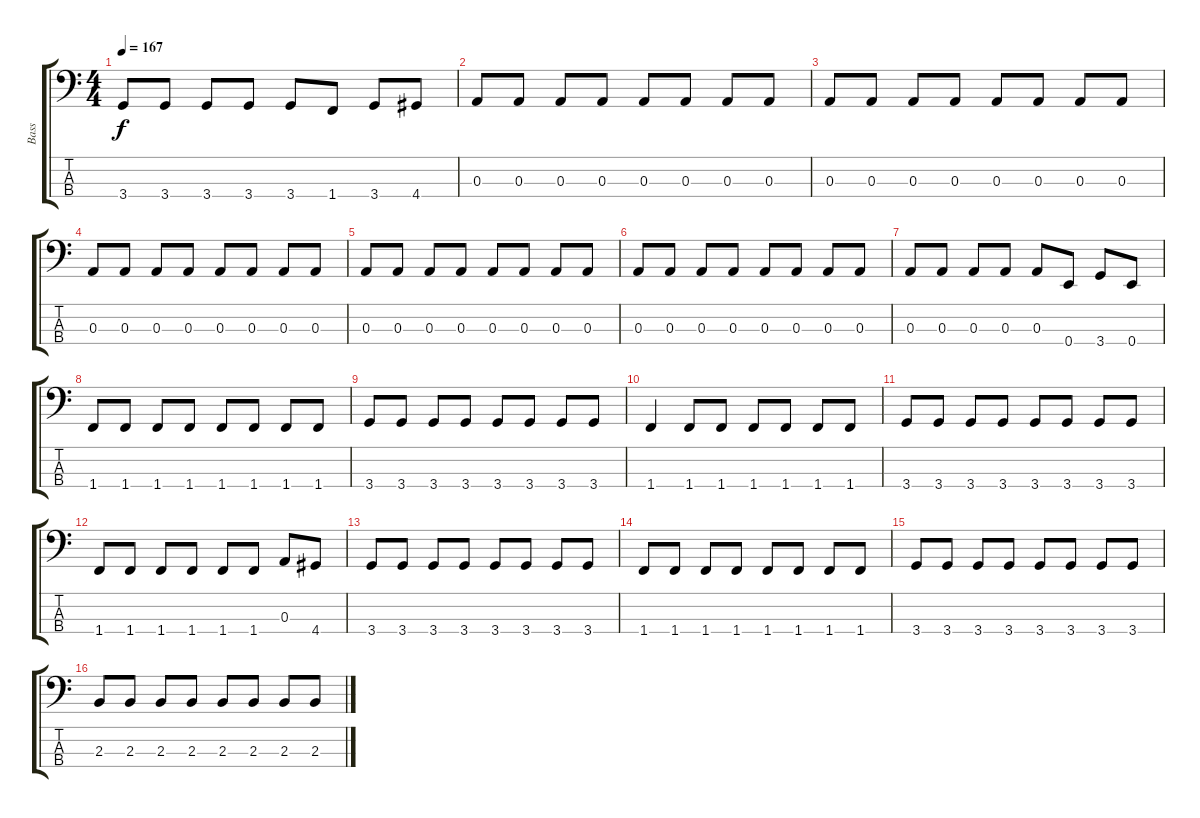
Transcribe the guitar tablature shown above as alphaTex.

\track ("Bass" "Bass") {instrument electricbasspick}
\staff {score tabs}
\tuning (G2 D2 A1 E1) {hide}
\ts (4 4)
\tempo 167
\clef f4
\ks c
3.4.8{dy f} 3.4.8 3.4.8 3.4.8 3.4.8 1.4.8 3.4.8 4.4.8 |
0.3.8 0.3.8 0.3.8 0.3.8 0.3.8 0.3.8 0.3.8 0.3.8 |
0.3.8 0.3.8 0.3.8 0.3.8 0.3.8 0.3.8 0.3.8 0.3.8 |
0.3.8 0.3.8 0.3.8 0.3.8 0.3.8 0.3.8 0.3.8 0.3.8 |
0.3.8 0.3.8 0.3.8 0.3.8 0.3.8 0.3.8 0.3.8 0.3.8 |
0.3.8 0.3.8 0.3.8 0.3.8 0.3.8 0.3.8 0.3.8 0.3.8 |
0.3.8 0.3.8 0.3.8 0.3.8 0.3.8 0.4.8 3.4.8 0.4.8 |
1.4.8 1.4.8 1.4.8 1.4.8 1.4.8 1.4.8 1.4.8 1.4.8 |
3.4.8 3.4.8 3.4.8 3.4.8 3.4.8 3.4.8 3.4.8 3.4.8 |
1.4.4 1.4.8 1.4.8 1.4.8 1.4.8 1.4.8 1.4.8 |
3.4.8 3.4.8 3.4.8 3.4.8 3.4.8 3.4.8 3.4.8 3.4.8 |
1.4.8 1.4.8 1.4.8 1.4.8 1.4.8 1.4.8 0.3.8 4.4.8 |
3.4.8 3.4.8 3.4.8 3.4.8 3.4.8 3.4.8 3.4.8 3.4.8 |
1.4.8 1.4.8 1.4.8 1.4.8 1.4.8 1.4.8 1.4.8 1.4.8 |
3.4.8 3.4.8 3.4.8 3.4.8 3.4.8 3.4.8 3.4.8 3.4.8 |
2.3.8 2.3.8 2.3.8 2.3.8 2.3.8 2.3.8 2.3.8 2.3.8
